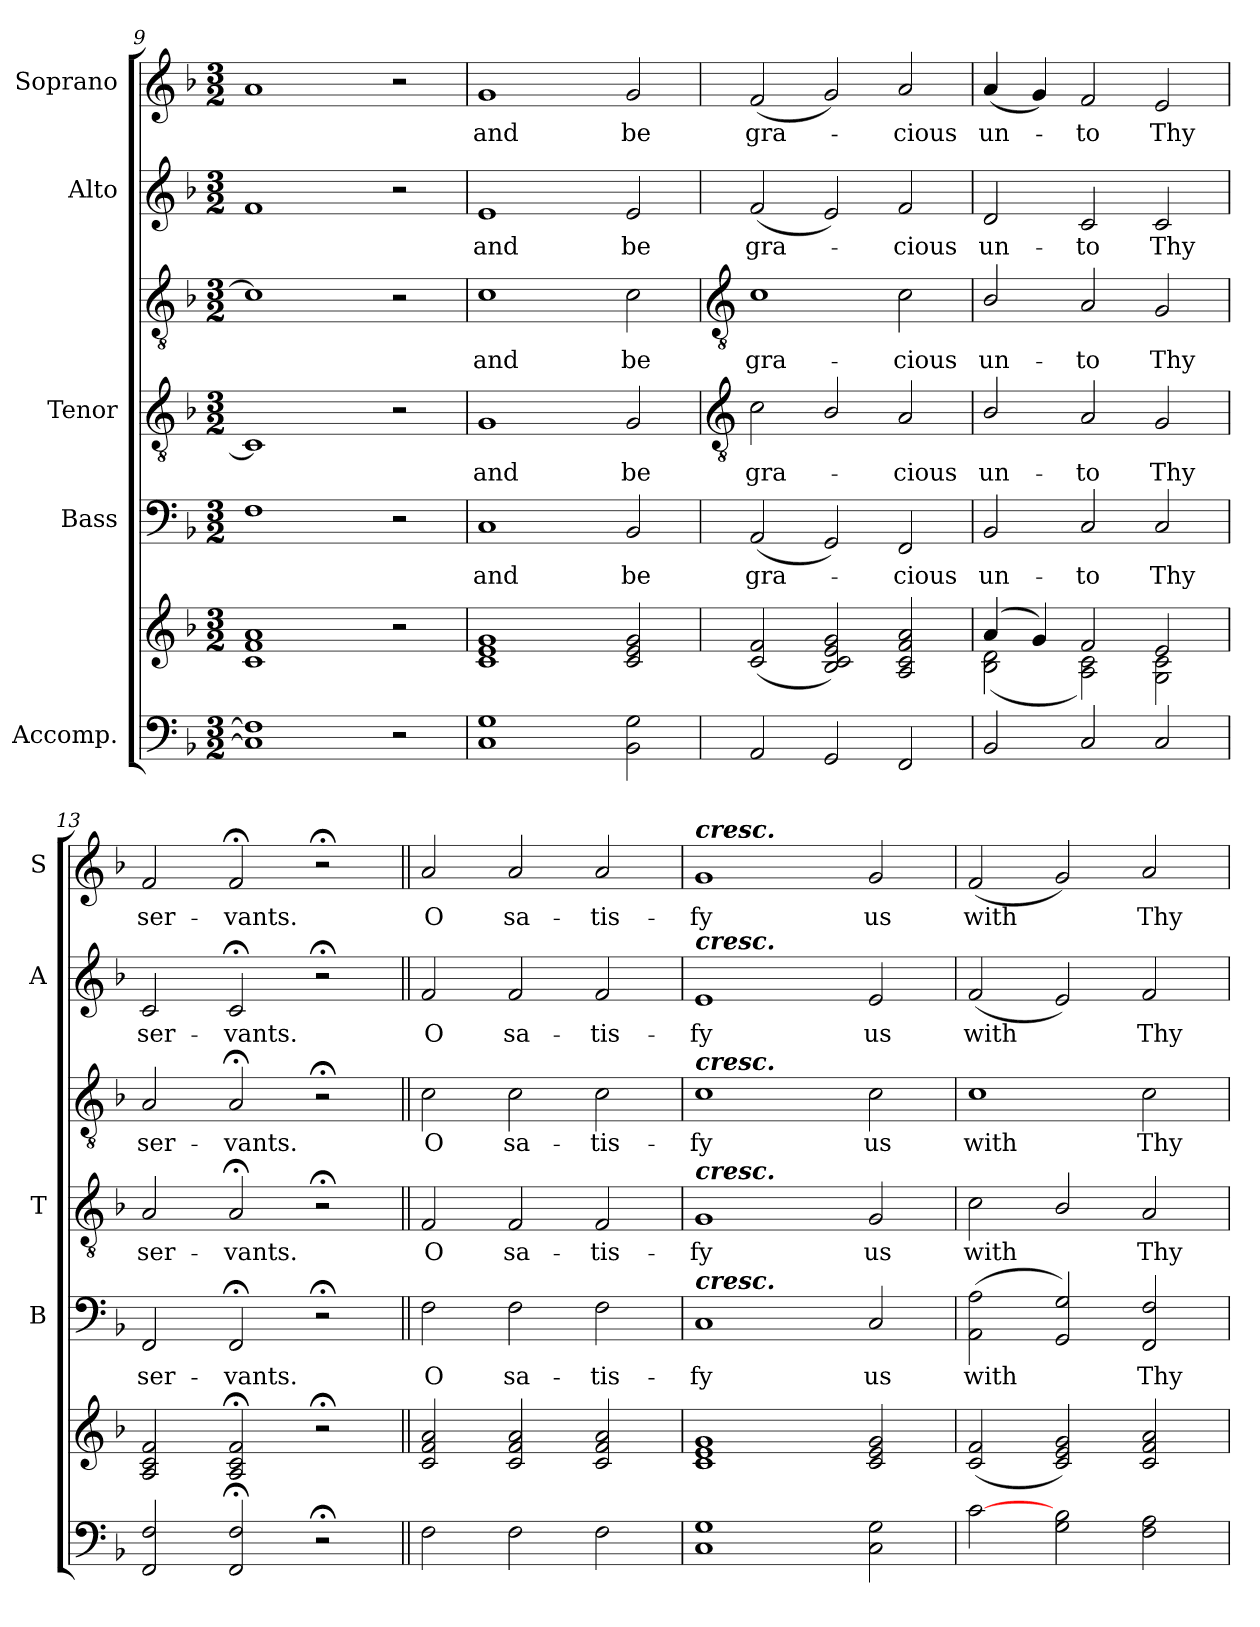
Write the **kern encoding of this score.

**kern	**kern	**kern	**text	**kern	**text	**kern	**text	**kern	**text	**kern	**text
*part5	*part5	*part4	*part4	*part3	*part3	*part3	*part3	*part2	*part2	*part1	*part1
*staff7	*staff6	*staff5	*staff5	*staff4	*staff4	*staff3	*staff3	*staff2	*staff2	*staff1	*staff1
*I"Accomp.	*	*I"Bass	*	*I"Tenor	*	*	*	*I"Alto	*	*I"Soprano	*
*	*	*I'B	*	*I'T	*	*	*	*I'A	*	*I'S	*
*clefF4	*clefG2	*clefF4	*	*clefGv2	*	*clefGv2	*	*clefG2	*	*clefG2	*
*k[b-]	*k[b-]	*k[b-]	*	*k[b-]	*	*k[b-]	*	*k[b-]	*	*k[b-]	*
*F:	*F:	*F:	*	*F:	*	*F:	*	*F:	*	*F:	*
*M3/2	*M3/2	*M3/2	*	*M3/2	*	*M3/2	*	*M3/2	*	*M3/2	*
=9	=9	=9	=9	=9	=9	=9	=9	=9	=9	=9	=9
*	*^	*	*	*	*	*	*	*	*	*	*
1C] 1F]	1c/ 1f/ 1a/	2ryy	1F	.	1C]	.	1c]	.	1f	.	1a	.
.	.	2ryy	.	.	.	.	.	.	.	.	.	.
2r	2r	2ryy	2r	.	2r	.	2r	.	2r	.	2r	.
=10	=10	=10	=10	=10	=10	=10	=10	=10	=10	=10	=10	=10
!	!	!	!	!LO:LY:b	!	!LO:LY:b	!	!LO:LY:b	!	!LO:LY:b	!	!LO:LY:b
1C 1G	1c/ 1e/ 1g/	2ryy	1C	and	1G	and	1c	and	1e	and	1g	and
.	.	2ryy	.	.	.	.	.	.	.	.	.	.
!	!	!	!	!LO:LY:b	!	!LO:LY:b	!	!LO:LY:b	!	!LO:LY:b	!	!LO:LY:b
2BB- 2G	2c/ 2e/ 2g/	2ryy	2BB-	be	2G	be	2c	be	2e	be	2g	be
!!LO:LB:g=z
=11	=11	=11	=11	=11	=11	=11	=11	=11	=11	=11	=11	=11
*	*	*	*	*	*clefGv2	*	*clefGv2	*	*	*	*	*
!	!	!	!	!LO:LY:b	!	!LO:LY:b	!	!LO:LY:b	!	!LO:LY:b	!	!LO:LY:b
2AA	(>2c/ 2f/	2ryy	(<2AA	gra-	2c	gra-	1c	gra-	(<2f	gra-	(<2f	gra-
2GG	2B-/ 2c/ 2e/ 2g/)	2ryy	2GG)	.	2B-/	.	.	.	2e)	.	2g)	.
!	!	!	!	!LO:LY:b	!	!LO:LY:b	!	!LO:LY:b	!	!LO:LY:b	!	!LO:LY:b
2FF	2A/ 2c/ 2f/ 2a/	2ryy	2FF	cious	2A	cious	2c	-cious	2f	cious	2a	cious
=12	=12	=12	=12	=12	=12	=12	=12	=12	=12	=12	=12	=12
!	!	!	!	!LO:LY:b	!	!LO:LY:b	!	!LO:LY:b	!	!LO:LY:b	!	!LO:LY:b
2BB-	(>4a/	(<2B-\ 2d\	2BB-	un-	2B-/	un-	2B-/	un-	2d	un-	(<4a	un-
.	4g/)	.	.	.	.	.	.	.	.	.	4g)	.
!	!	!	!	!LO:LY:b	!	!LO:LY:b	!	!LO:LY:b	!	!LO:LY:b	!	!LO:LY:b
2C	2f/	2A\ 2c\)	2C	-to	2A	-to	2A	-to	2c	-to	2f	to
!	!	!	!	!LO:LY:b	!	!LO:LY:b	!	!LO:LY:b	!	!LO:LY:b	!	!LO:LY:b
2C	2e/	2G\ 2c\	2C	Thy	2G	Thy	2G	Thy	2c	Thy	2e	Thy
=13	=13	=13	=13	=13	=13	=13	=13	=13	=13	=13	=13	=13
!	!	!	!	!LO:LY:b	!	!LO:LY:b	!	!LO:LY:b	!	!LO:LY:b	!	!LO:LY:b
2FF 2F	2A/ 2c/ 2f/	2ryy	2FF	ser-	2A	ser-	2A	ser-	2c	ser-	2f	ser-
!	!	!	!	!LO:LY:b	!	!LO:LY:b	!	!LO:LY:b	!	!LO:LY:b	!	!LO:LY:b
2FF;< 2F;<	2A/;< 2c/;< 2f/;<	2ryy	2FF;<	-vants.	2A;<	-vants.	2A;<	-vants.	2c;<	-vants.	2f;<	-vants.
2r;<	2r;<	2ryy	2r;<	.	2r;<	.	2r;<	.	2r;<	.	2r;<	.
=14||	=14||	=14||	=14||	=14||	=14||	=14||	=14||	=14||	=14||	=14||	=14||	=14||
!	!	!	!	!LO:LY:b	!	!LO:LY:b	!	!LO:LY:b	!	!LO:LY:b	!	!LO:LY:b
2F\	2c/ 2f/ 2a/	2ryy	2F\	O	2F	-O	2c	O	2f	O	2a	O
!	!	!	!	!LO:LY:b	!	!LO:LY:b	!	!LO:LY:b	!	!LO:LY:b	!	!LO:LY:b
2F\	2c/ 2f/ 2a/	2ryy	2F\	sa-	2F	sa-	2c	sa-	2f	sa-	2a	sa-
!	!	!	!	!LO:LY:b	!	!LO:LY:b	!	!LO:LY:b	!	!LO:LY:b	!	!LO:LY:b
2F\	2c/ 2f/ 2a/	2ryy	2F\	-tis-	2F	-tis-	2c	-tis-	2f	-tis-	2a	-tis-
=15	=15	=15	=15	=15	=15	=15	=15	=15	=15	=15	=15	=15
!	!	!	!	!	!	!	!	!	!	!	!LO:TX:a:Bi:t=cresc.	!
!	!	!	!	!	!	!	!	!	!LO:TX:a:Bi:t=cresc.	!	!	!
!	!	!	!	!	!	!	!LO:TX:a:Bi:t=cresc.	!	!	!	!	!
!	!	!	!	!	!LO:TX:a:Bi:t=cresc.	!	!	!	!	!	!	!
!	!	!	!LO:TX:a:Bi:t=cresc.	!	!	!	!	!	!	!	!	!
!	!	!	!	!LO:LY:b	!	!LO:LY:b	!	!LO:LY:b	!	!LO:LY:b	!	!LO:LY:b
1C 1G	1c/ 1e/ 1g/	2ryy	1C	-fy	1G	fy	1c	-fy	1e	-fy	1g	-fy
.	.	2ryy	.	.	.	.	.	.	.	.	.	.
!	!	!	!	!LO:LY:b	!	!LO:LY:b	!	!LO:LY:b	!	!LO:LY:b	!	!LO:LY:b
2C\ 2G\	2c/ 2e/ 2g/	2ryy	2C	us	2G	us	2c	us	2e	us	2g	us
=16	=16	=16	=16	=16	=16	=16	=16	=16	=16	=16	=16	=16
!	!	!	!	!LO:LY:b	!	!LO:LY:b	!	!LO:LY:b	!	!LO:LY:b	!	!LO:LY:b
[2c\	(>2c/ 2f/	2ryy	(2AA 2A	with	2c	with	1c	with	(<2f	with	(<2f	with
2G\ 2B-\	2c/ 2e/ 2g/)	2ryy	2GG 2G)	.	2B-/	.	.	.	2e)	.	2g)	.
!	!	!	!	!LO:LY:b	!	!LO:LY:b	!	!LO:LY:b	!	!LO:LY:b	!	!LO:LY:b
2F\ 2A\	2c/ 2f/ 2a/	2ryy	2FF 2F	Thy	2A	Thy	2c	Thy	2f	Thy	2a	Thy
*	*v	*v	*	*	*	*	*	*	*	*	*	*
=	=	=	=	=	=	=	=	=	=	=	=
*-	*-	*-	*-	*-	*-	*-	*-	*-	*-	*-	*-
